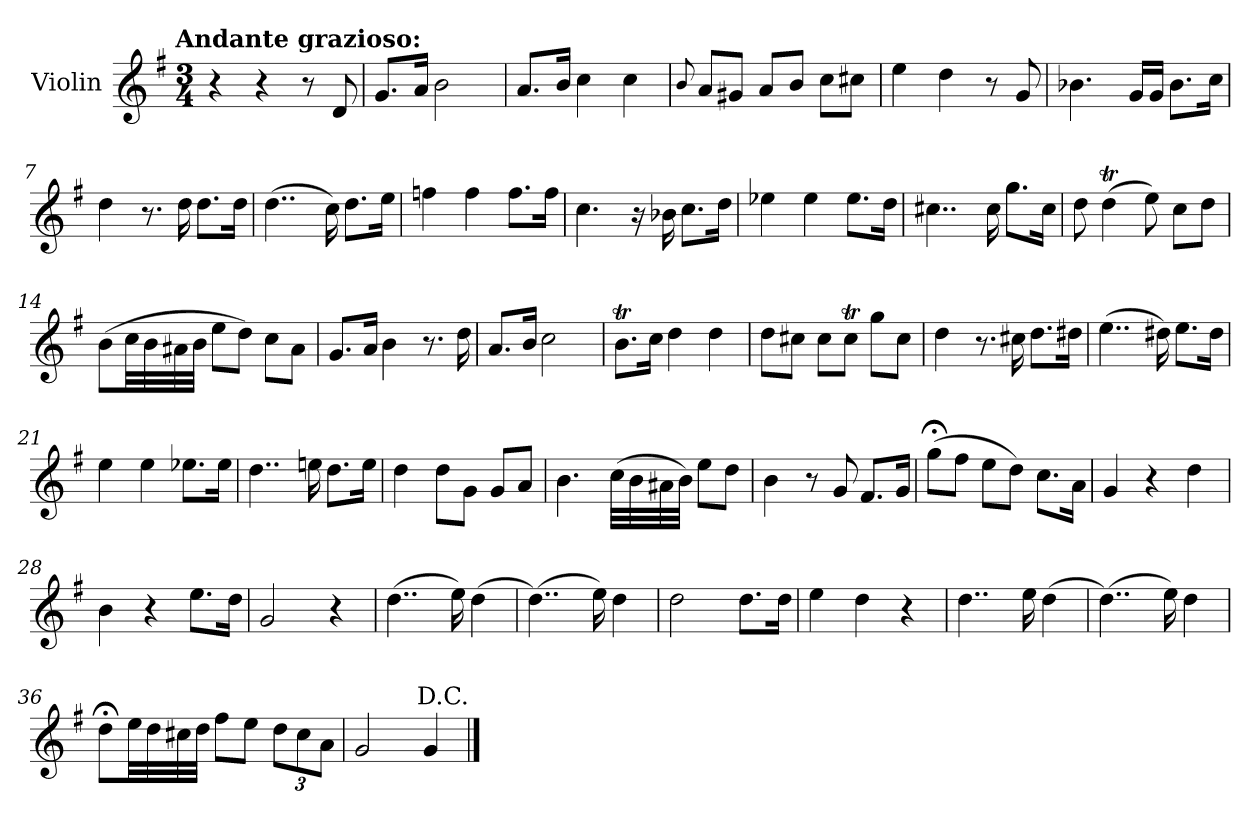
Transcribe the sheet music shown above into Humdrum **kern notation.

**kern
*part1
*staff1
*I"Violin
*I'Vln.
*clefG2
*k[f#]
!!LO:TX:omd:t=Andante grazioso&colon;
*M3/4
*MM92
=1
4r
4r
8r
8d/
=2
8.g/L
16a/Jk
2b\
=3
8.a/L
16b/Jk
4cc\
4cc\
=4
8qqb/
8a/L
8g#X/J
8a/L
8b/J
8cc\L
8cc#X\J
=5
4ee\
4dd\
8r
8g/
=6
4.b-X\
16g/LL
16g/JJ
8.b-\L
16cc\Jk
!!LO:LB:g=z
=7
4dd\
8.r
16dd\
8.dd\L
16dd\Jk
=8
(>4..dd\
16cc\)
8.dd\L
16ee\Jk
=9
4ffn\
4ff\
8.ff\L
16ff\Jk
=10
4.cc\
16r
16b-X\
8.cc\L
16dd\Jk
=11
4ee-X\
4ee-\
8.ee-\L
16dd\Jk
=12
4..cc#X\
16cc#\
8.gg\L
16cc#\Jk
!!LO:LB:g=z
=13
8dd\
(>4ddT\
8ee\)
8cc\L
8dd\J
=14
(>8b\L
32cc\LL
32b\
32a#X\
32b\JJJ
8ee\L
8dd\J)
8cc\L
8a#\J
=15
8.g/L
16a/Jk
4b\
8.r
16dd\
=16
8.a/L
16b/Jk
2cc\
=17
8.bt\L
16cc\Jk
4dd\
4dd\
=18
8dd\L
8cc#X\J
8cc#\L
8cc#t\J
8gg\L
8cc#\J
!!LO:LB:g=z
=19
4dd\
8.r
16cc#X\
8.dd\L
16dd#X\Jk
=20
(>4..ee\
16dd#X\)
8.ee\L
16dd#\Jk
=21
4ee\
4ee\
8.ee-X\L
16ee-\Jk
=22
4..dd\
16een\
8.dd\L
16ee\Jk
=23
4dd\
8dd\L
8g\J
8g/L
8a/J
!!LO:LB:g=z
=24
4.b\
(>32cc\LLL
32b\
32a#X\
32b\JJJ)
8ee\L
8dd\J
=25
4b\
8r
8g/
8.f#/L
16g/Jk
=26
(>8gg;<\L
8ff#\J
8ee\L
8dd\J)
8.cc\L
16a\Jk
=27
4g/
4r
4dd\
=28
4b\
4r
8.ee\L
16dd\Jk
=29
2g/
4r
!!LO:LB:g=z
=30
(>4..dd\
16ee\)
(>4dd\
=31
(>4..dd\)
16ee\)
4dd\
=32
2dd\
8.dd\L
16dd\Jk
=33
4ee\
4dd\
4r
=34
4..dd\
16ee\
(>4dd\
=35
(>4..dd\)
16ee\)
4dd\
!!LO:LB:g=z
=36
8dd;<\L
32ee\LL
32dd\
32cc#X\
32dd\JJJ
8ff#\L
8ee\J
*Xbrackettup
12dd\L
12cc#\
12a\J
=37
2g/
4g/
!LO:TX:a:rj:t=D.C.
==
*-
